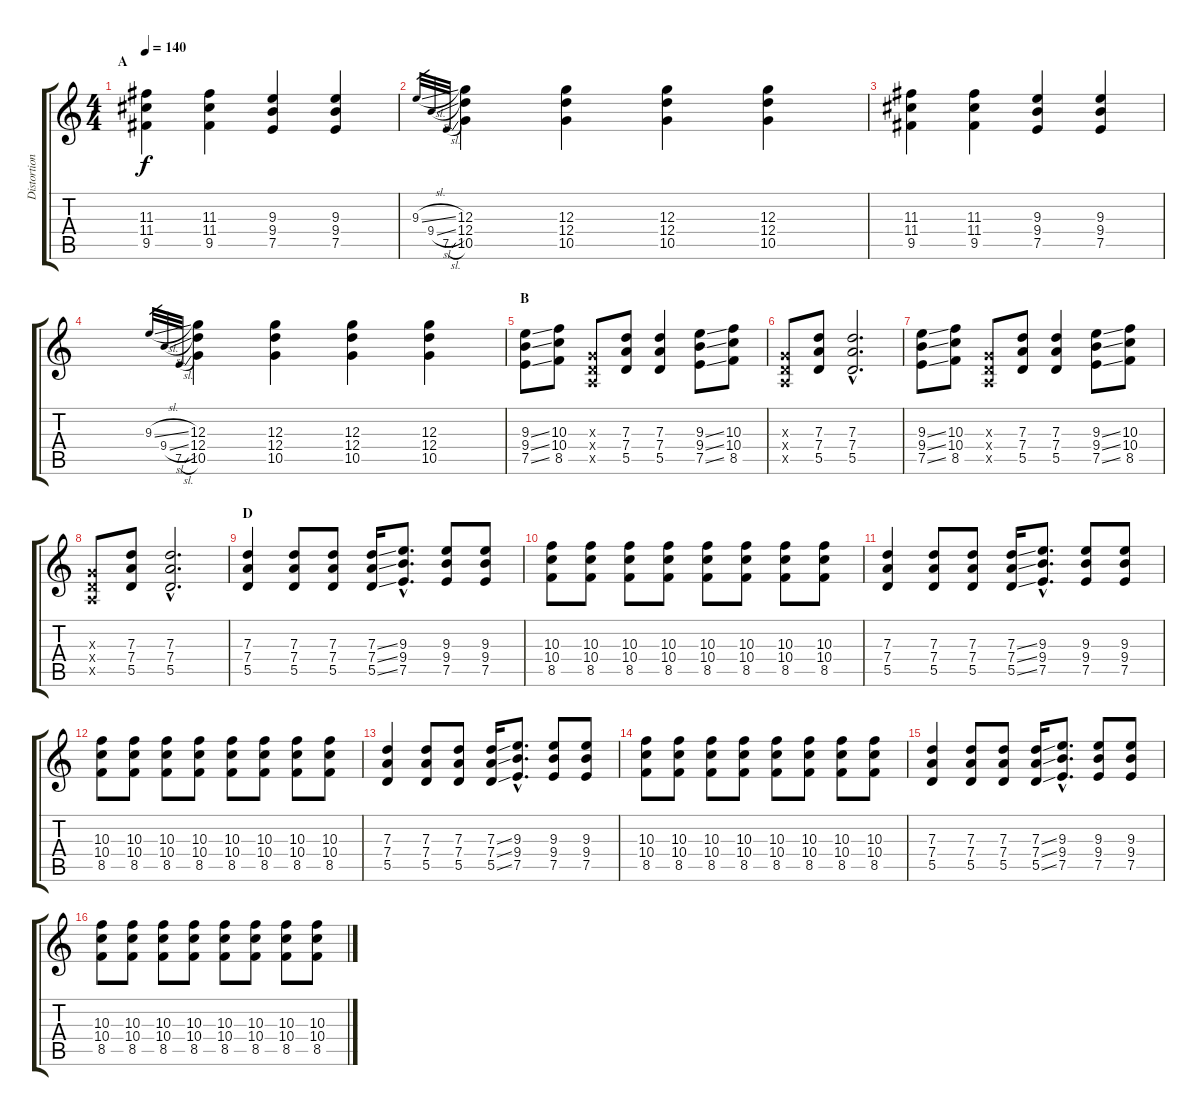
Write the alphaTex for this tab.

\track ("Distortion Guitar I" "Distortion") {instrument distortionguitar}
\staff {score tabs}
\tuning (E4 B3 G3 D3 A2 E2) {hide}
\ts (4 4)
\section ("" "A")
\tempo 140
\clef g2
\ks c
(11.3 11.4 9.5).4{dy f} (11.3 11.4 9.5).4 (9.3 9.4 7.5).4 (9.3 9.4 7.5).4 |
9.3{sl}.32{gr} 9.4{sl}.32{gr} 7.5{sl}.32{gr} (12.3 12.4 10.5).4 (12.3 12.4 10.5).4 (12.3 12.4 10.5).4 (12.3 12.4 10.5).4 |
(11.3 11.4 9.5).4 (11.3 11.4 9.5).4 (9.3 9.4 7.5).4 (9.3 9.4 7.5).4 |
9.3{sl}.32{gr} 9.4{sl}.32{gr} 7.5{sl}.32{gr} (12.3 12.4 10.5).4 (12.3 12.4 10.5).4 (12.3 12.4 10.5).4 (12.3 12.4 10.5).4 |
\section ("" "B")
(9.3{ss} 9.4{ss} 7.5{ss}).8 (10.3 10.4 8.5).8 (0.3{x} 0.4{x} 0.5{x}).8 (7.3 7.4 5.5).8 (7.3 7.4 5.5).4 (9.3{ss} 9.4{ss} 7.5{ss}).8 (10.3 10.4 8.5).8 |
(0.3{x} 0.4{x} 0.5{x}).8 (7.3 7.4 5.5).8 (7.3{hac} 7.4{hac} 5.5{hac}).2{d} |
(9.3{ss} 9.4{ss} 7.5{ss}).8 (10.3 10.4 8.5).8 (0.3{x} 0.4{x} 0.5{x}).8 (7.3 7.4 5.5).8 (7.3 7.4 5.5).4 (9.3{ss} 9.4{ss} 7.5{ss}).8 (10.3 10.4 8.5).8 |
(0.3{x} 0.4{x} 0.5{x}).8 (7.3 7.4 5.5).8 (7.3{hac} 7.4{hac} 5.5{hac}).2{d} |
\section ("" "D")
(7.3 7.4 5.5).4 (7.3 7.4 5.5).8 (7.3 7.4 5.5).8 (7.3{ss} 7.4{ss} 5.5{ss}).16 (9.3{hac} 9.4{hac} 7.5{hac}).8{d} (9.3 9.4 7.5).8 (9.3 9.4 7.5).8 |
(10.3 10.4 8.5).8 (10.3 10.4 8.5).8 (10.3 10.4 8.5).8 (10.3 10.4 8.5).8 (10.3 10.4 8.5).8 (10.3 10.4 8.5).8 (10.3 10.4 8.5).8 (10.3 10.4 8.5).8 |
(7.3 7.4 5.5).4 (7.3 7.4 5.5).8 (7.3 7.4 5.5).8 (7.3{ss} 7.4{ss} 5.5{ss}).16 (9.3{hac} 9.4{hac} 7.5{hac}).8{d} (9.3 9.4 7.5).8 (9.3 9.4 7.5).8 |
(10.3 10.4 8.5).8 (10.3 10.4 8.5).8 (10.3 10.4 8.5).8 (10.3 10.4 8.5).8 (10.3 10.4 8.5).8 (10.3 10.4 8.5).8 (10.3 10.4 8.5).8 (10.3 10.4 8.5).8 |
(7.3 7.4 5.5).4 (7.3 7.4 5.5).8 (7.3 7.4 5.5).8 (7.3{ss} 7.4{ss} 5.5{ss}).16 (9.3{hac} 9.4{hac} 7.5{hac}).8{d} (9.3 9.4 7.5).8 (9.3 9.4 7.5).8 |
(10.3 10.4 8.5).8 (10.3 10.4 8.5).8 (10.3 10.4 8.5).8 (10.3 10.4 8.5).8 (10.3 10.4 8.5).8 (10.3 10.4 8.5).8 (10.3 10.4 8.5).8 (10.3 10.4 8.5).8 |
(7.3 7.4 5.5).4 (7.3 7.4 5.5).8 (7.3 7.4 5.5).8 (7.3{ss} 7.4{ss} 5.5{ss}).16 (9.3{hac} 9.4{hac} 7.5{hac}).8{d} (9.3 9.4 7.5).8 (9.3 9.4 7.5).8 |
(10.3 10.4 8.5).8 (10.3 10.4 8.5).8 (10.3 10.4 8.5).8 (10.3 10.4 8.5).8 (10.3 10.4 8.5).8 (10.3 10.4 8.5).8 (10.3 10.4 8.5).8 (10.3 10.4 8.5).8
